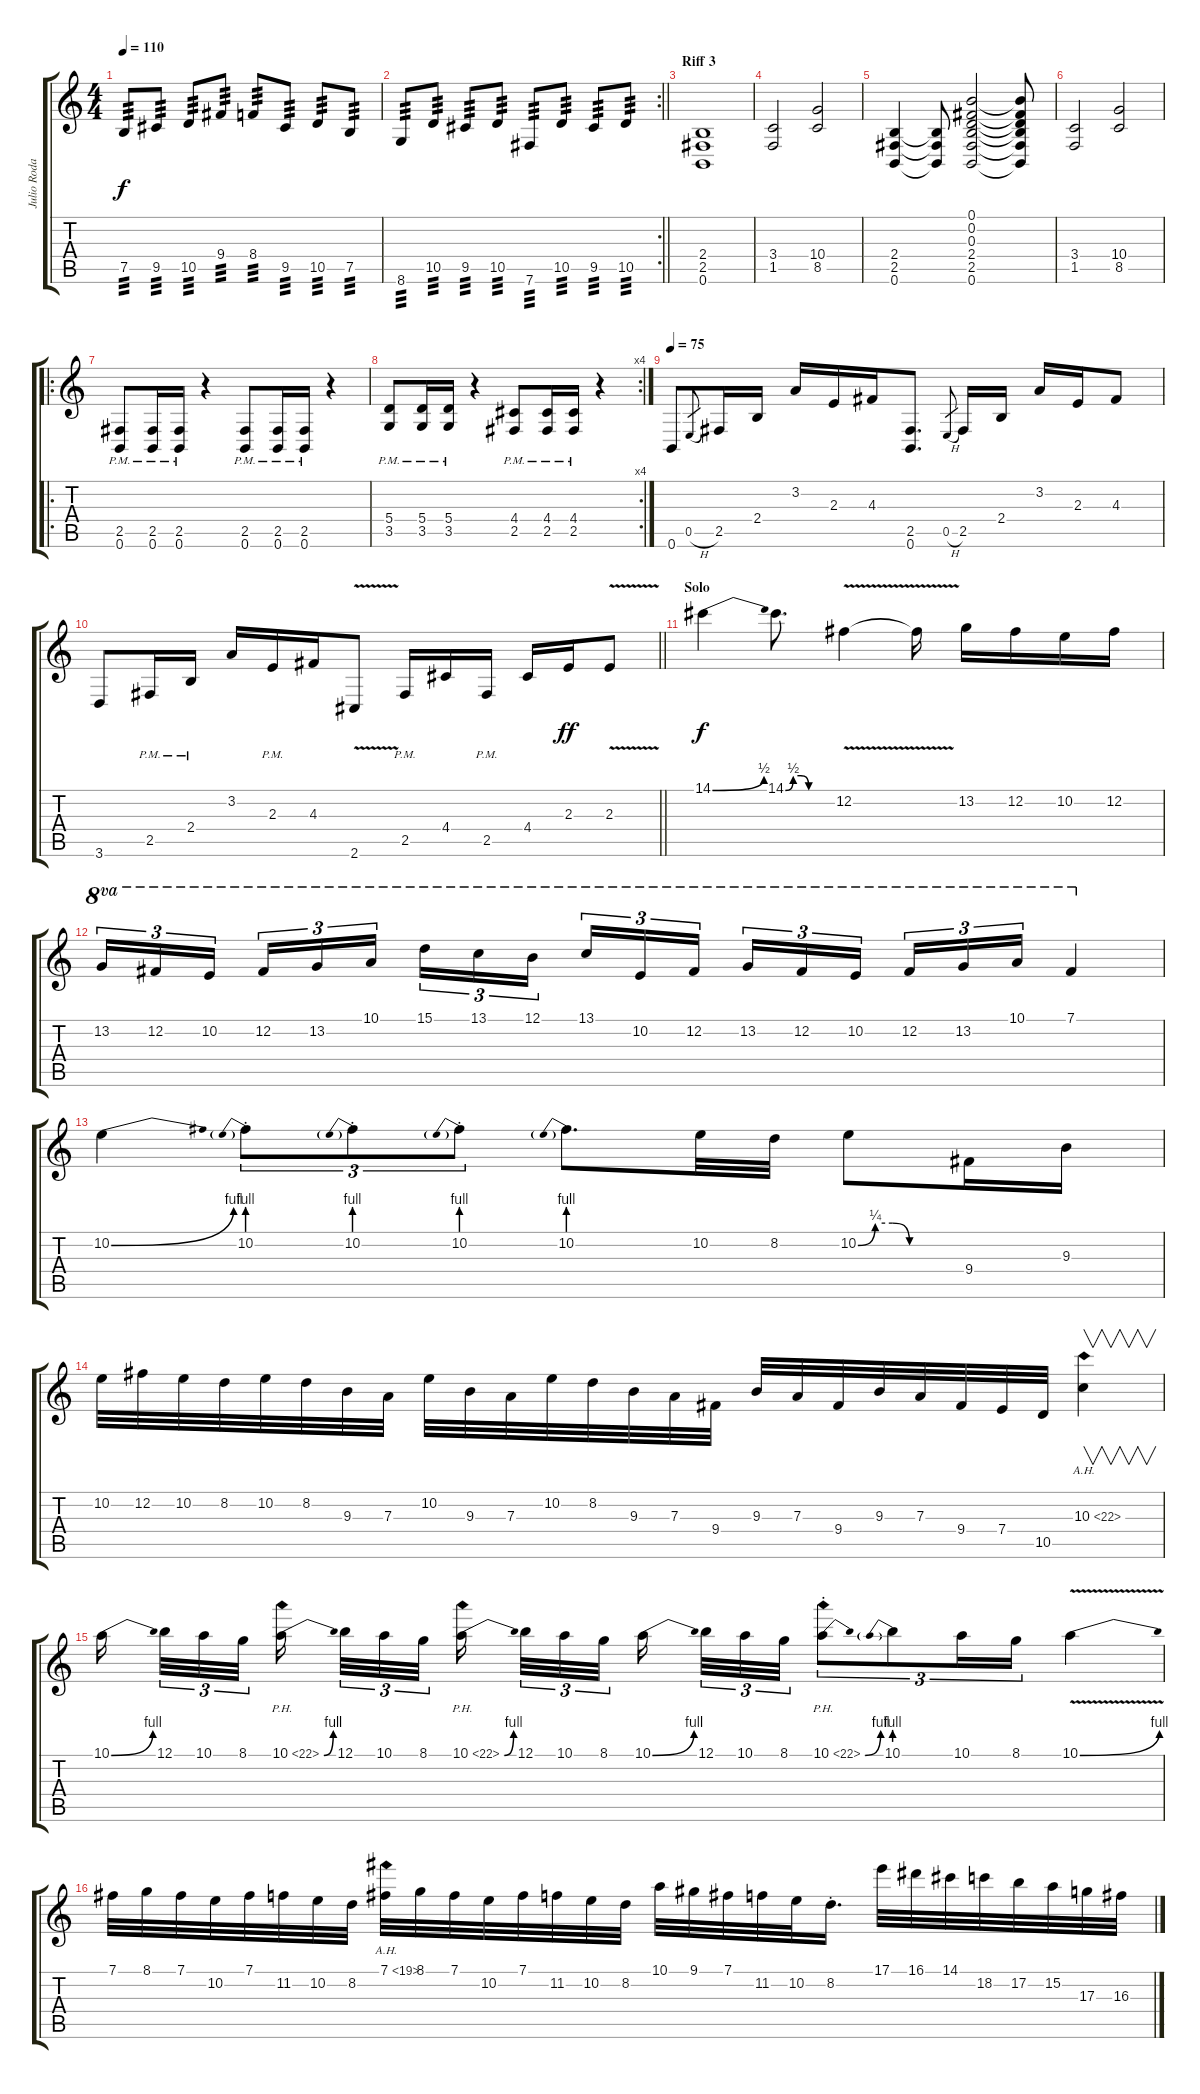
\track ("Julio Rodas" "Julio Roda") {instrument distortionguitar}
\staff {score tabs}
\tuning (B3 Gb3 D3 A2 E2 B1) {hide}
\ts (4 4)
\tempo 110
\clef g2
\ks c
7.5.8{tp 3 dy f} 9.5.8{tp 3} 10.5.8{tp 3} 9.4.8{tp 3} 8.4.8{tp 3} 9.5.8{tp 3} 10.5.8{tp 3} 7.5.8{tp 3} |
\rc 2
\barLineRight lightlight
8.6.8{tp 3} 10.5.8{tp 3} 9.5.8{tp 3} 10.5.8{tp 3} 7.6.8{tp 3} 10.5.8{tp 3} 9.5.8{tp 3} 10.5.8{tp 3} |
\section ("" "Riff 3")
(2.4 2.5 0.6).1{volume 14} |
(3.4 1.5).2 (10.4 8.5).2 |
(2.4 2.5 0.6).4 (2.4{t} 2.5{t} 0.6{t}).8 (0.1 0.2 0.3 2.4 2.5 0.6).2 (0.1{t} 0.2{t} 0.3{t} 2.4{t} 2.5{t} 0.6{t}).8 |
(3.4 1.5).2 (10.4 8.5).2 |
\ro
(2.5{pm} 0.6{pm}).8 (2.5{pm} 0.6{pm}).16 (2.5{pm} 0.6{pm}).16 r.4 (2.5{pm} 0.6{pm}).8 (2.5{pm} 0.6{pm}).16 (2.5{pm} 0.6{pm}).16 r.4 |
\rc 4
(5.4{pm} 3.5{pm}).8 (5.4{pm} 3.5{pm}).16 (5.4{pm} 3.5{pm}).16 r.4 (4.4{pm} 2.5{pm}).8 (4.4{pm} 2.5{pm}).16 (4.4{pm} 2.5{pm}).16 r.4 |
\tempo 75
0.6.8 0.5{h}.8{gr} 2.5.16 2.4.16 3.2.16 2.3.16 4.3.16 (2.5 0.6).8{d} 0.5{h}.8{gr} 2.5.16 2.4.16 3.2.16 2.3.16 4.3.8 |
\barLineRight lightlight
3.6.8 2.5{pm}.16 2.4{pm}.16 3.2.16 2.3{pm}.16 4.3.16 2.6{v}.8 2.5{pm}.16 4.4.16 2.5{pm}.16 4.4.16 2.3.16{dy ff} 2.3{v}.8 |
\section ("" "Solo")
14.1{be (bend 0 0 60 2)}.4{dy f} 14.1{be (custom 0 0 10 2 20 2 30 0 60 0)}.8{d} 12.2{v}.4 12.2{t}.16 13.2.16 12.2.16 10.2.16 12.2.16 |
13.2.16{tu (3 2) ot 8va} 12.2.16{tu (3 2) ot 8va} 10.2.16{tu (3 2) ot 8va beam splitsecondary} 12.2.16{tu (3 2) ot 8va} 13.2.16{tu (3 2) ot 8va} 10.1.16{tu (3 2) ot 8va} 15.1.16{tu (3 2) ot 8va} 13.1.16{tu (3 2) ot 8va} 12.1.16{tu (3 2) ot 8va beam splitsecondary} 13.1.16{tu (3 2) ot 8va} 10.2.16{tu (3 2) ot 8va} 12.2.16{tu (3 2) ot 8va} 13.2.16{tu (3 2) ot 8va} 12.2.16{tu (3 2) ot 8va} 10.2.16{tu (3 2) ot 8va beam splitsecondary} 12.2.16{tu (3 2) ot 8va} 13.2.16{tu (3 2) ot 8va} 10.1.16{tu (3 2) ot 8va} 7.1.4{ot 8va} |
10.2{be (bend 0 0 60 4)}.4 10.2{be (prebend 0 4 60 4) st}.8{tu (3 2)} 10.2{be (prebend 0 4 60 4) st}.8{tu (3 2)} 10.2{be (prebend 0 4 60 4) st}.8{tu (3 2)} 10.2{be (prebend 0 4 60 4)}.8{d} 10.2.32 8.2.32 10.2{be (custom 0 0 10 1 20 1 30 0 60 0)}.8 9.4.16 9.3.16 |
10.2.32 12.2.32 10.2.32 8.2.32 10.2.32 8.2.32 9.3.32 7.3.32 10.2.32 9.3.32 7.3.32 10.2.32 8.2.32 9.3.32 7.3.32 9.4.32 9.3.32 7.3.32 9.4.32 9.3.32 7.3.32 9.4.32 7.4.32 10.5.32 10.3{ah 12}.4{v} |
10.1{be (bend 0 0 60 4)}.16{beam splitsecondary} 12.1.32{tu (3 2)} 10.1.32{tu (3 2)} 8.1.32{tu (3 2) beam splitsecondary} 10.1{be (bend 0 0 60 4) ph 12}.16{beam splitsecondary} 12.1.32{tu (3 2)} 10.1.32{tu (3 2)} 8.1.32{tu (3 2)} 10.1{be (bend 0 0 60 4) ph 12}.16{beam splitsecondary} 12.1.32{tu (3 2)} 10.1.32{tu (3 2)} 8.1.32{tu (3 2) beam splitsecondary} 10.1{be (bend 0 0 60 4)}.16{beam splitsecondary} 12.1.32{tu (3 2)} 10.1.32{tu (3 2)} 8.1.32{tu (3 2)} 10.1{be (bend 0 0 60 4) ph 12 st}.8{tu (3 2)} 10.1{be (prebend 0 4 60 4)}.8{tu (3 2)} 10.1.16{tu (3 2)} 8.1.16{tu (3 2)} 10.1{be (bend 0 0 60 4) v}.4 |
7.1.32 8.1.32 7.1.32 10.2.32 7.1.32 11.2.32 10.2.32 8.2.32 7.1{ah 12}.32 8.1.32 7.1.32 10.2.32 7.1.32 11.2.32 10.2.32 8.2.32 10.1.32 9.1.32 7.1.32 11.2.32 10.2.32 8.2{st}.16{d} 17.1.32 16.1.32 14.1.32 18.2.32 17.2.32 15.2.32 17.3.32 16.3.32
